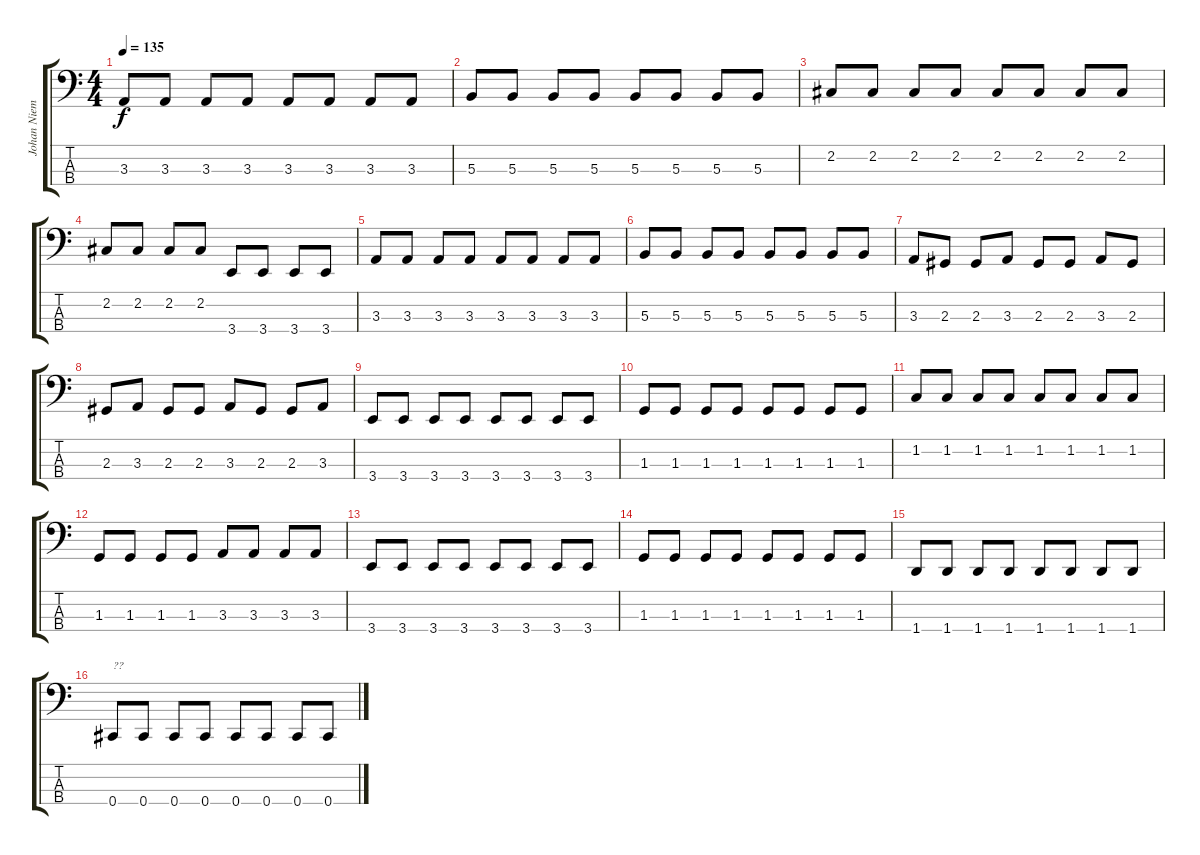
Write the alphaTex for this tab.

\track ("Johan Niemann" "Johan Niem") {instrument electricbassfinger}
\staff {score tabs}
\tuning (E2 B1 Gb1 Db1) {hide}
\ts (4 4)
\tempo 135
\clef f4
\ks c
3.3.8{dy f} 3.3.8 3.3.8 3.3.8 3.3.8 3.3.8 3.3.8 3.3.8 |
5.3.8 5.3.8 5.3.8 5.3.8 5.3.8 5.3.8 5.3.8 5.3.8 |
2.2.8 2.2.8 2.2.8 2.2.8 2.2.8 2.2.8 2.2.8 2.2.8 |
2.2.8 2.2.8 2.2.8 2.2.8 3.4.8 3.4.8 3.4.8 3.4.8 |
3.3.8 3.3.8 3.3.8 3.3.8 3.3.8 3.3.8 3.3.8 3.3.8 |
5.3.8 5.3.8 5.3.8 5.3.8 5.3.8 5.3.8 5.3.8 5.3.8 |
3.3.8 2.3.8 2.3.8 3.3.8 2.3.8 2.3.8 3.3.8 2.3.8 |
2.3.8 3.3.8 2.3.8 2.3.8 3.3.8 2.3.8 2.3.8 3.3.8 |
3.4.8 3.4.8 3.4.8 3.4.8 3.4.8 3.4.8 3.4.8 3.4.8 |
1.3.8 1.3.8 1.3.8 1.3.8 1.3.8 1.3.8 1.3.8 1.3.8 |
1.2.8 1.2.8 1.2.8 1.2.8 1.2.8 1.2.8 1.2.8 1.2.8 |
1.3.8 1.3.8 1.3.8 1.3.8 3.3.8 3.3.8 3.3.8 3.3.8 |
3.4.8 3.4.8 3.4.8 3.4.8 3.4.8 3.4.8 3.4.8 3.4.8 |
1.3.8 1.3.8 1.3.8 1.3.8 1.3.8 1.3.8 1.3.8 1.3.8 |
1.4.8 1.4.8 1.4.8 1.4.8 1.4.8 1.4.8 1.4.8 1.4.8 |
0.4.8{txt "??"} 0.4.8 0.4.8 0.4.8 0.4.8 0.4.8 0.4.8 0.4.8
